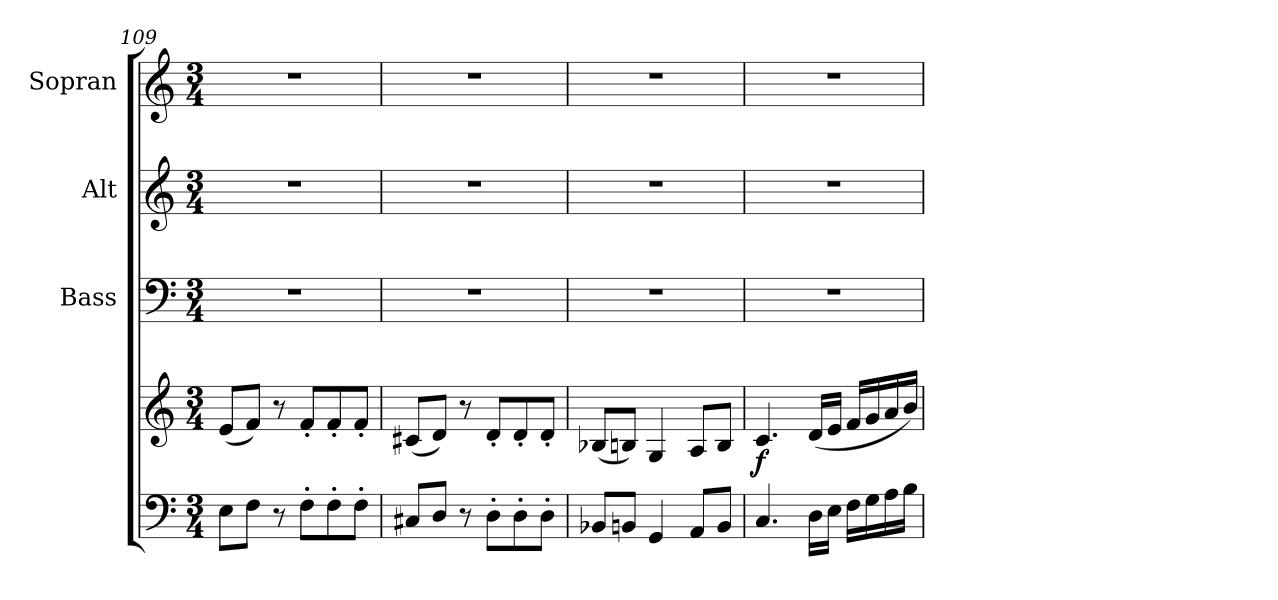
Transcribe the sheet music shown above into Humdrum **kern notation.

**kern	**kern	**dynam	**kern	**kern	**kern
*part4	*part4	*part4	*part3	*part2	*part1
*staff5	*staff4	*staff4/5	*staff3	*staff2	*staff1
*	*	*	*I"Bass	*I"Alt	*I"Sopran
*	*	*	*I'B.	*I'A.	*I'S.
*clefF4	*clefG2	*	*clefF4	*clefG2	*clefG2
*k[]	*k[]	*	*k[]	*k[]	*k[]
*C:	*C:	*	*C:	*C:	*C:
*M3/4	*M3/4	*	*M3/4	*M3/4	*M3/4
=109	=109	=109	=109	=109	=109
8E\L	(<8e/L	.	2.r	2.r	2.r
8F\J	8f/J)	.	.	.	.
8r	8r	.	.	.	.
8F'>\L	8f'</L	.	.	.	.
8F'>\	8f'</	.	.	.	.
8F'>\J	8f'</J	.	.	.	.
=110	=110	=110	=110	=110	=110
8C#X/L	(<8c#X/L	.	2.r	2.r	2.r
8D/J	8d/J)	.	.	.	.
8r	8r	.	.	.	.
8D'>\L	8d'</L	.	.	.	.
8D'>\	8d'</	.	.	.	.
8D'>\J	8d'</J	.	.	.	.
=111	=111	=111	=111	=111	=111
8BB-X/L	(<8B-X/L	.	2.r	2.r	2.r
8BBn/J	8Bn/J)	.	.	.	.
4GG/	4G/	.	.	.	.
8AA/L	8A/L	.	.	.	.
8BB/J	8B/J	.	.	.	.
!!LO:PB:g=z
=112	=112	=112	=112	=112	=112
!	!	!LO:DY:b	!	!	!
4.C/	4.c/	f	2.r	2.r	2.r
16D\LL	(<16d/LL	.	.	.	.
16E\JJ	16e/JJ	.	.	.	.
16F\LL	16f/LL	.	.	.	.
16G\	16g/	.	.	.	.
16A\	16a/	.	.	.	.
16B\JJ	16b/JJ)	.	.	.	.
=	=	=	=	=	=
*-	*-	*-	*-	*-	*-
